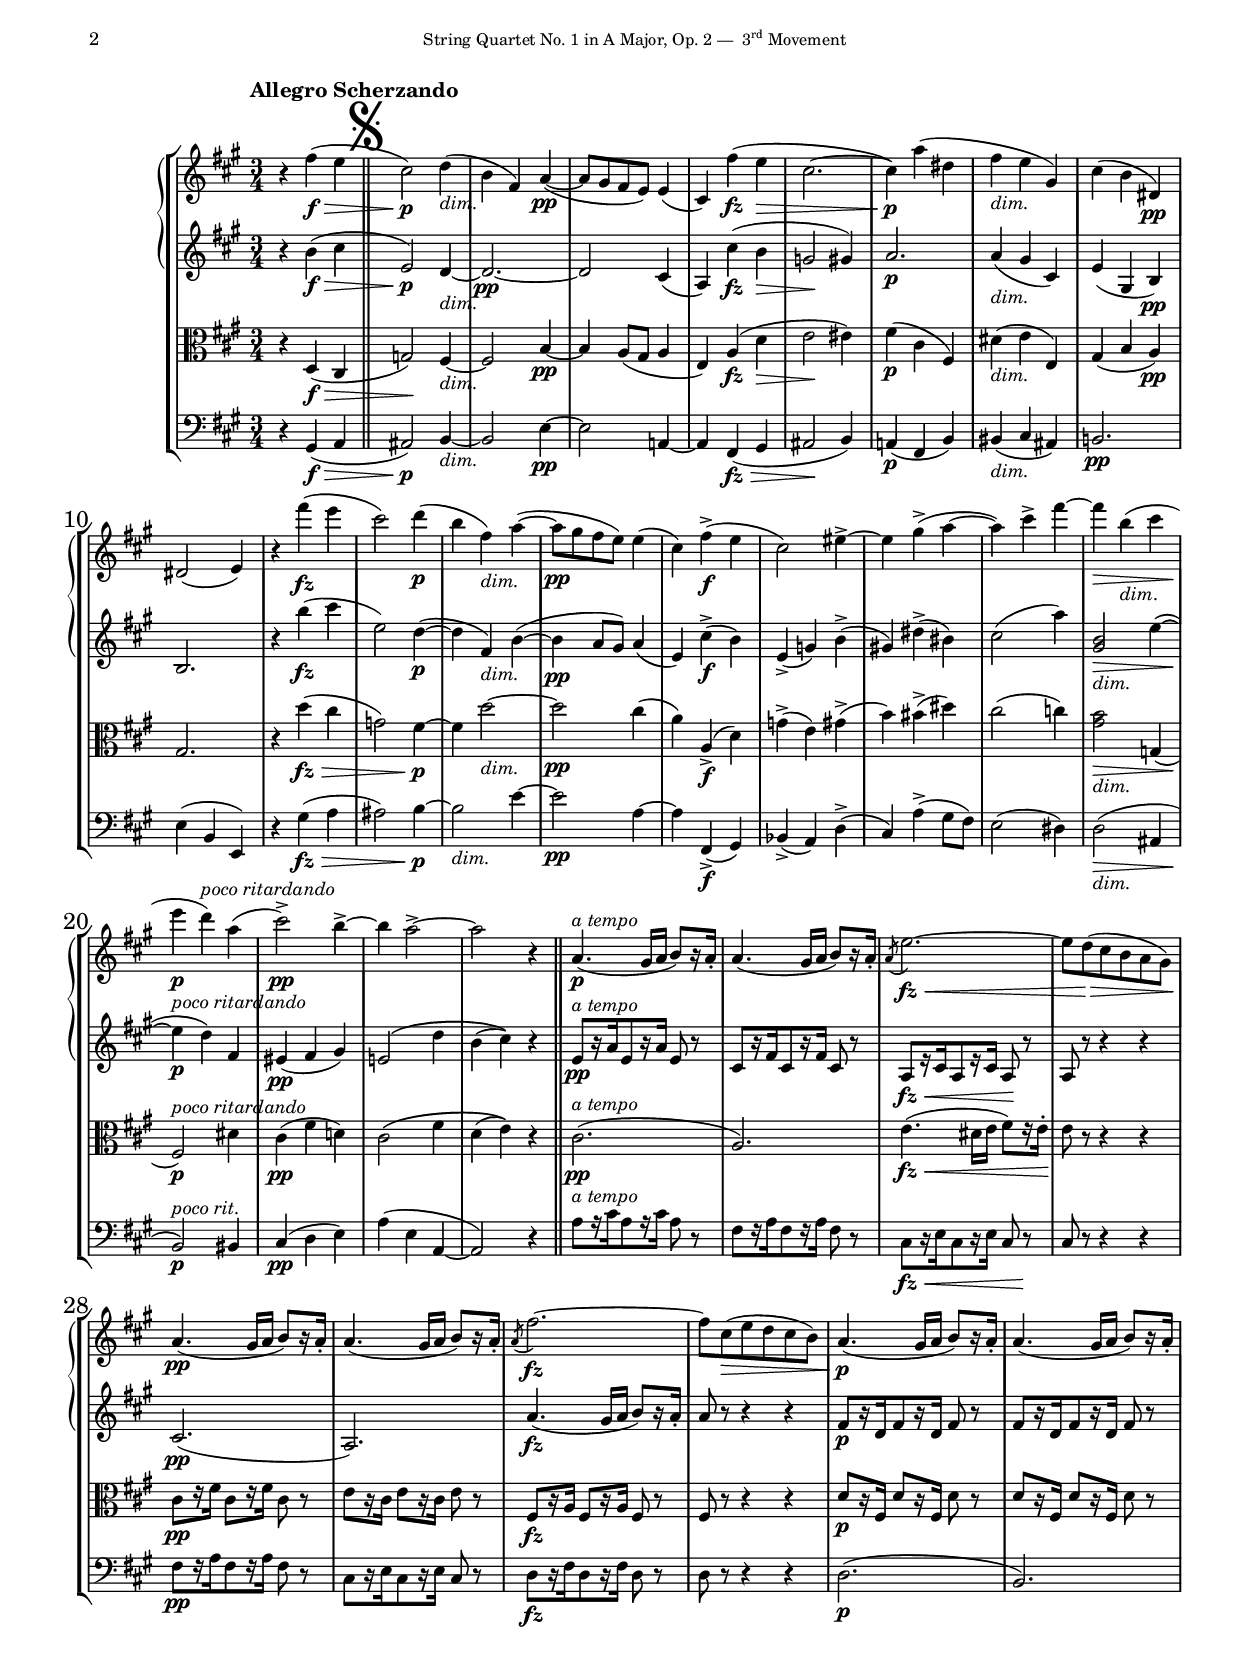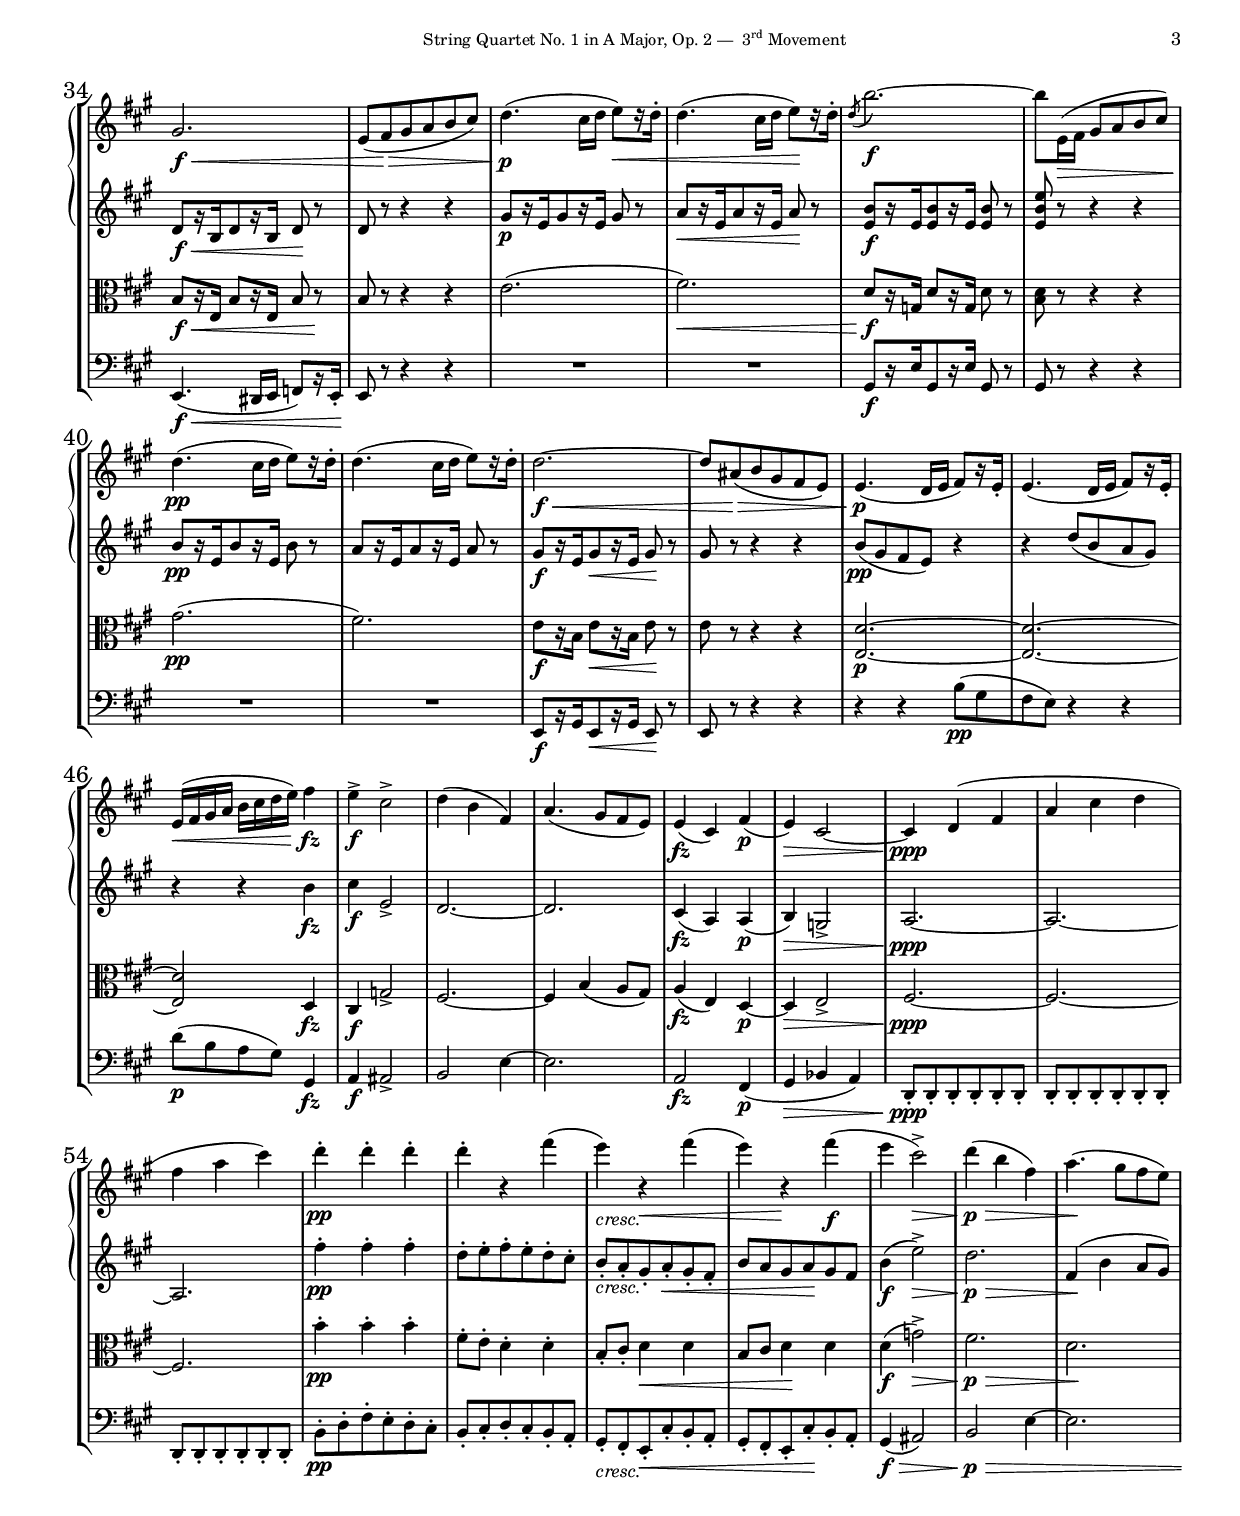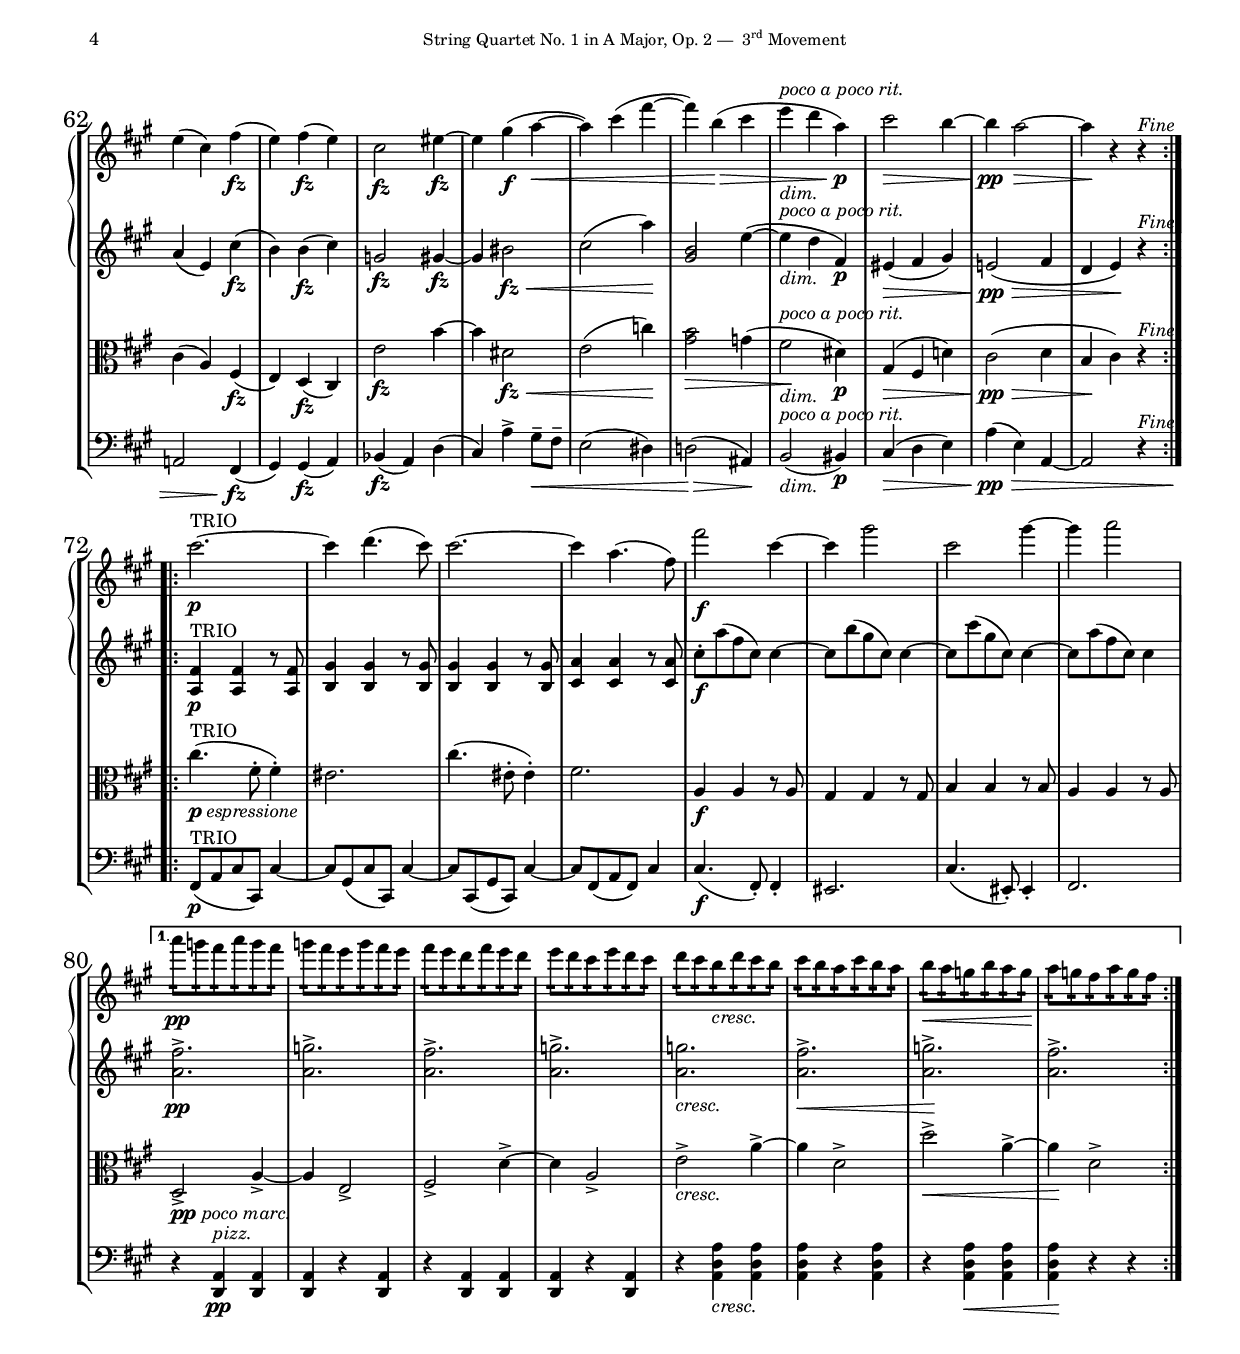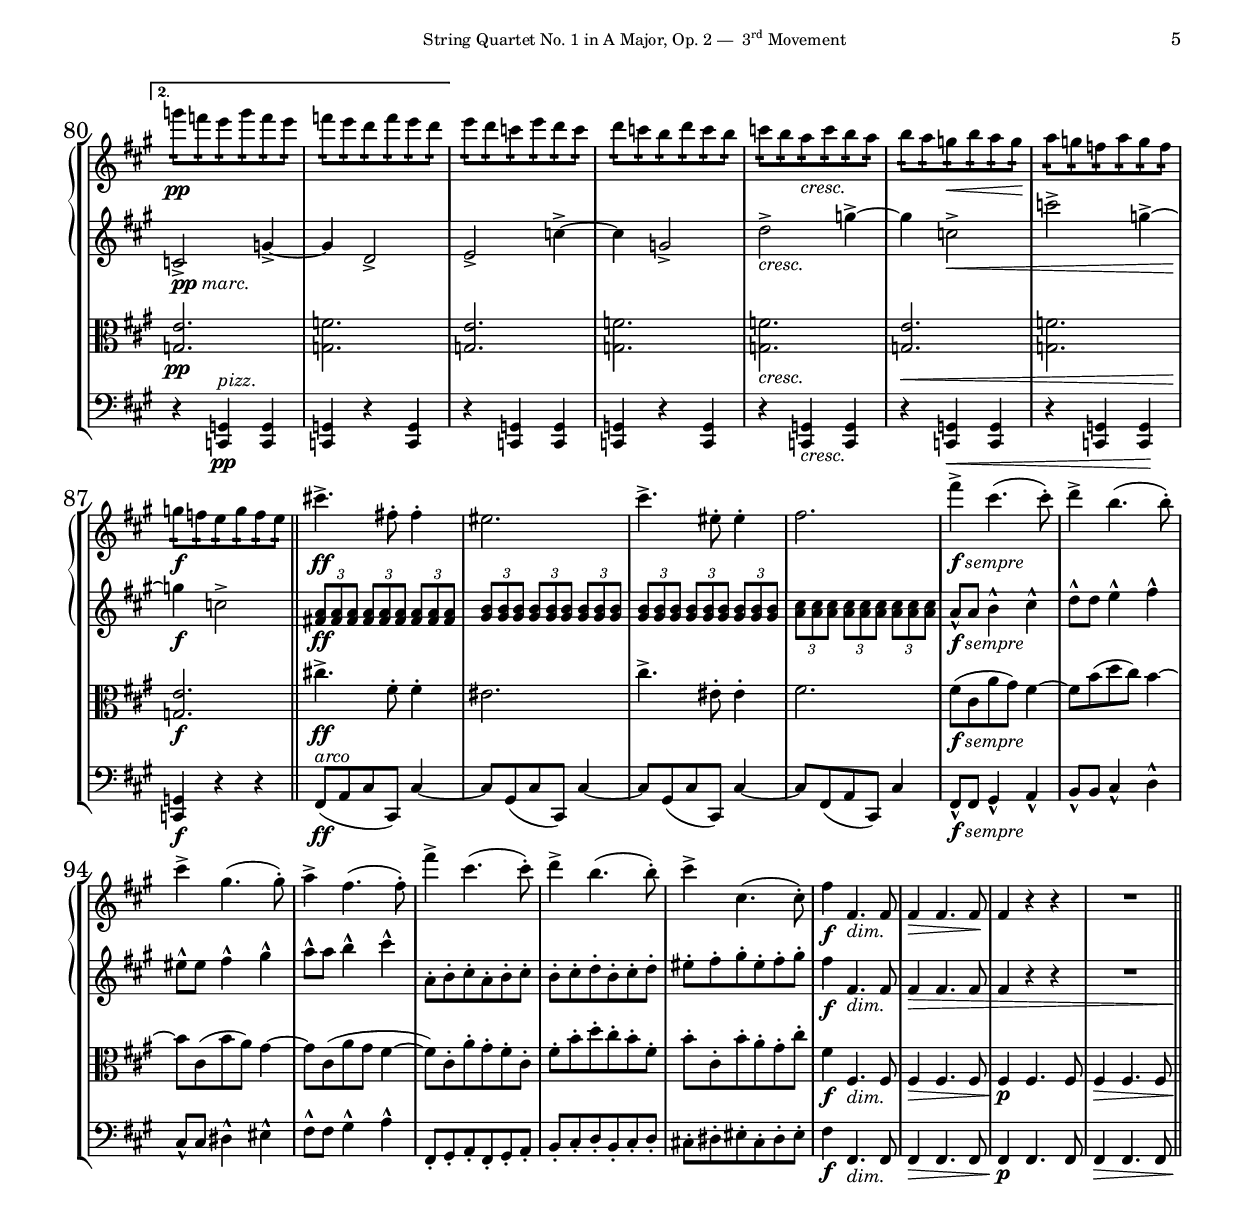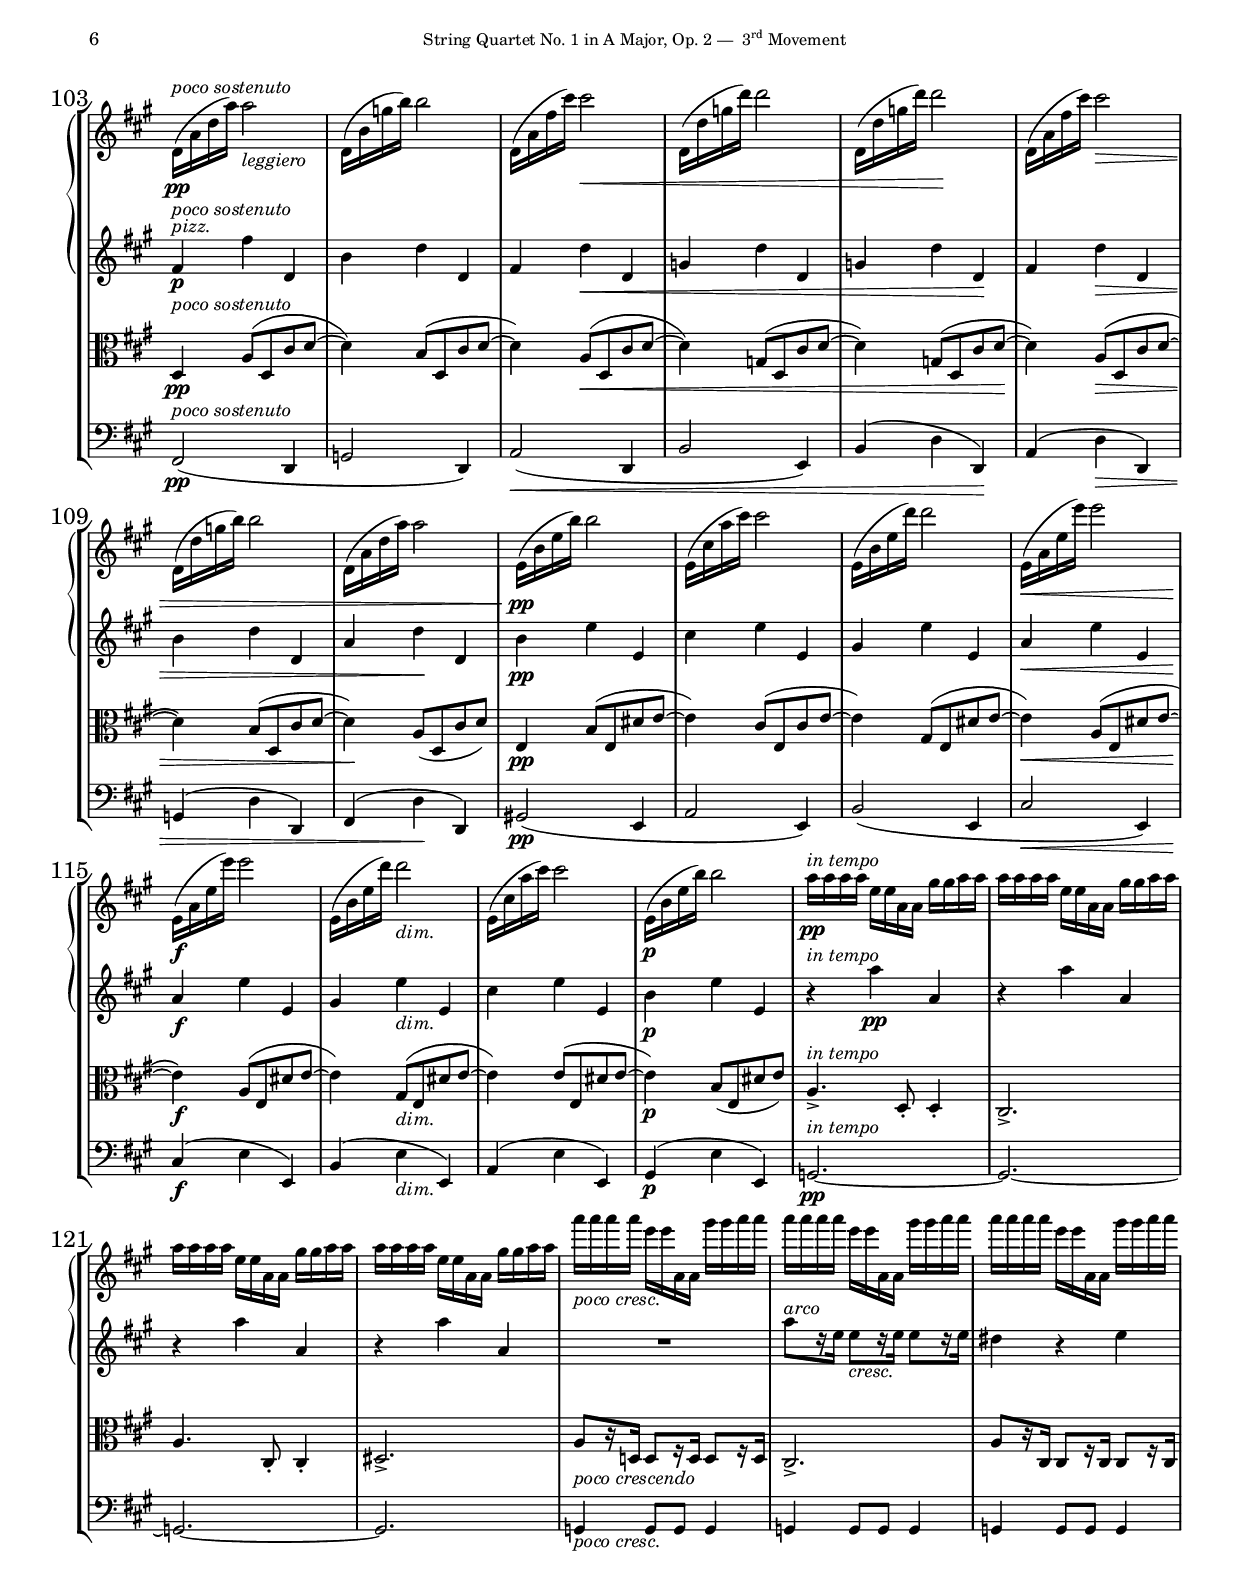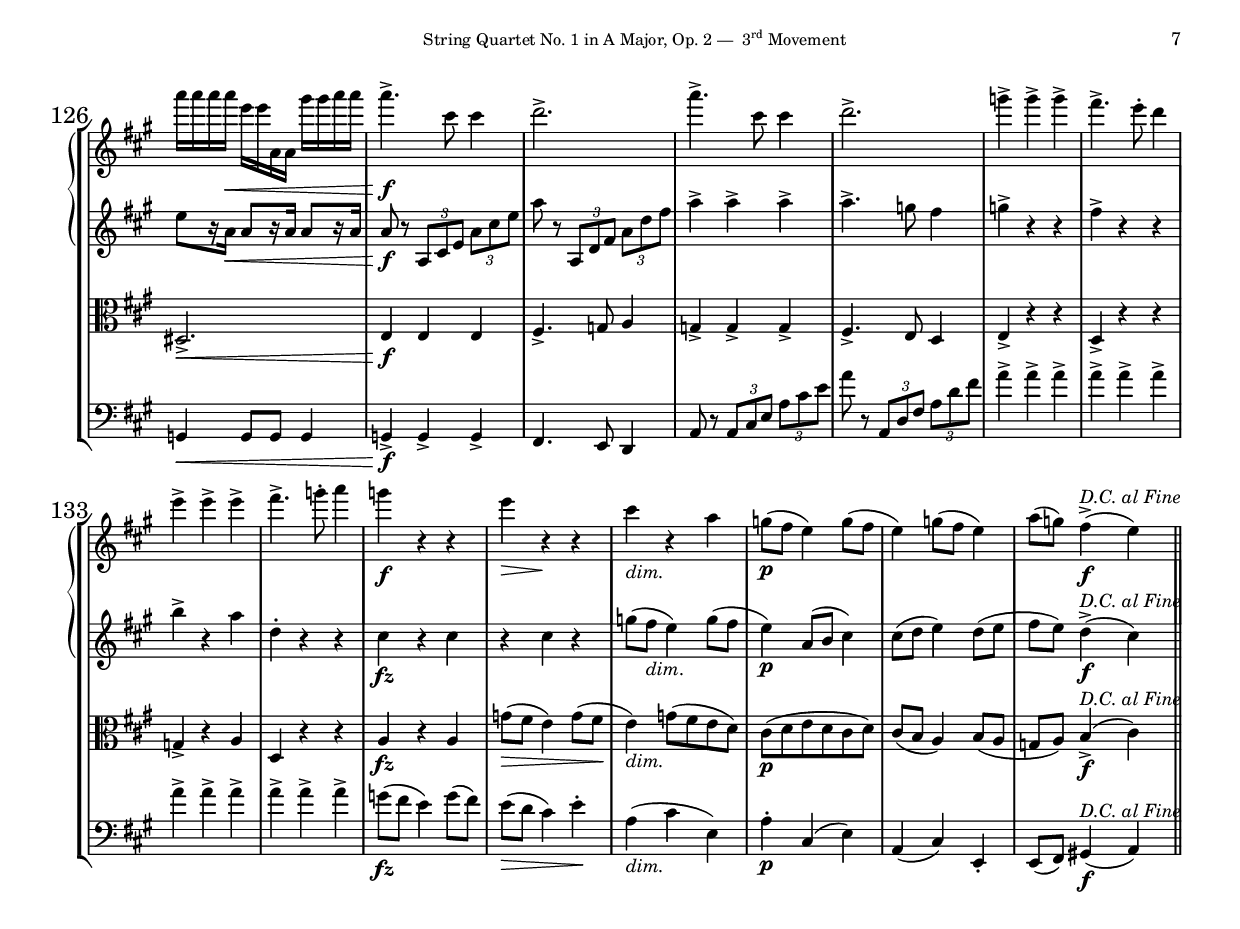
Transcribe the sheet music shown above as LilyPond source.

%###############################################################################
%#                                 H E A D E R                                 #
%###############################################################################
%
%  Composer           : Antonín Dvořák (1841 - 1904)
%  work               : String Quartet No. 1 in A Major, Op. 2
%  Source             : Souborné vydání díla, series IV, vol.5a Prague: Editio 
%                       Supraphon, 1989. Plate H 7625.
%  Type of score      : Score conductor mvt III
%  Typesetter         : Sébastien MANEN
%  date of initiation : Sunday 6 November 2022, 07:18
%
%###############################################################################
%#                          I N C L U D E   F I L E S                          #
%###############################################################################
\version "2.22.1"
%\include "/media/Documents/Partitions/lilypond/markup.ly"
\include "./00-Common/Quartet_n1_Op2_Header.ily"
%  work        : String Quartet No. 1 in A Major, Op. 2
%  typesetter  : Sébastien MANEN
%  date        : Sunday 6 November 2022, 07:18
%###############################################################################
%#                          P A P E R   S E C T I O N                          #
%###############################################################################
\paper {
	ragged-last-bottom = ##t
	ragged-bottom = ##t
	left-margin = 15 \mm
%	indent = 0
%	annotate-spacing = ##t
%	slashSeparator = \markup {
%		\center-align
%		\vcenter \combine
%		\beam #3.3 #0.5 #0.54
%		\raise #1.24 \beam #3.3 #0.5 #0.54
%	}
%	system-separator-markup = \slashSeparator
	bookTitleMarkup = \markup {
		\column {
			\vspace #15
			\fill-line {
				\fromproperty #'header:composer
			}
			\vspace #10
			\fill-line {
				\fromproperty #'header:title
			}
			\vspace #10
			\fill-line {
				\fromproperty #'header:subtitle
			}
		}
	}
	oddHeaderMarkup = \markup {
		\on-the-fly \not-first-page \fill-line {
			\null
			\center-column {
				\smaller \fromproperty #'header:subsubtitle
				\fromproperty #'header:instrument
				\vspace #1
			}
			\fromproperty #'page:page-number-string
		}
	}
	evenHeaderMarkup = \markup {
		\on-the-fly \not-first-page \fill-line {
			\fromproperty #'page:page-number-string
			\center-column {
				\smaller \fromproperty #'header:subsubtitle
				\fromproperty #'header:instrument
				\vspace #1
			}
			\null
		}
	}
	oddFooterMarkup = \markup {
		\column {
			\fill-line {
				\on-the-fly #(on-page 1) \fromproperty #'header:copyright
			}
		}
	}
}

%  work        : String Quartet No. 1 in A Major, Op. 2
%  typesetter  : Sébastien MANEN
%  date        : Sunday 6 November 2022, 07:18
%###############################################################################
%#                           T I M E   S E C T I O N                           #
%###############################################################################
timeMvtI = {
	\time 9/8
}
timeMvtII = {
	\time 3/4
}
timeMvtIII = {
	\time 3/4
}
timeMvtIV = {
	\time 4/4
}

%  work        : String Quartet No. 1 in A Major, Op. 2
%  typesetter  : Sébastien MANEN
%  date        : Sunday 6 November 2022, 07:18
%###############################################################################
%#                         L A Y O U T   S E C T I O N                         #
%###############################################################################
#(set-global-staff-size 16) 
%#(ly:set-option 'debug-skylines #t)
\layout {
	#(layout-set-staff-size 16)
	\set Score.alternativeNumberingStyle = #'numbers
	\set Score.markFormatter = #format-mark-alphabet
	\context {
		\Voice
		\override TupletBracket #'bracket-visibility = ##f
%		\override TupletNumber.avoid-slur = #'outside
		\override Hairpin.to-barline = ##f
		\override TrillSpanner.bound-details.right.padding = #1
		\override Fingering.avoid-slur = #'around
		\override Arpeggio.padding = #0.25
		%\override Script.staff-padding = #'()
		\override Hairpin.height = #0.55
	}
	\context {
		\Staff
		\consists #Measure_counter_engraver
		\override TupletBracket.staff-padding = ##f
		\override Fingering.staff-padding = #'()
		%\override Script.staff-padding = ##f
		\override MultiMeasureRest.space-increment = 1
	}
	\context {
		\Score
		\override RehearsalMark #'font-size = #6  % 6
		\override RehearsalMark.extra-spacing-width = #'(-0.3 . 0.3) %0.7
		\override RehearsalMark.outside-staff-priority = ##f
		\override RehearsalMark.extra-spacing-height = #'(-inf.0 . +inf.0)
		\override DynamicTextSpanner.font-size = #0
		\override BarNumber.font-size = #2 %2
		\override MeasureCounter.outside-staff-priority = #390
		\override FootnoteItem #'annotation-line = ##f
		\override MetronomeMark.font-size = #1 %1
	}
}

%  work        : String Quartet No. 1 in A Major, Op. 2
%  typesetter  : Sébastien MANEN
%  date        : Sunday 6 November 2022, 07:18
%###############################################################################
%#                      S H O R T C U T S   S E C T I O N                      #
%###############################################################################
arco = \markup {\italic arco}
atempo = \markup {\italic {a tempo}}
calando = \markup {\italic {calando}}
crescmarkup = \markup {\italic cresc.}
dimmarkup = \markup {\italic dim.}
fconmoltaforza = \markup {\dynamic f \italic {con molta forza}}
fsempre = \markup { \dynamic f \italic {sempre}}
pconespressione = \markup { \dynamic p \italic {con espressione}}
piuf = \markup {\italic {più} \dynamic f}
pizz = \markup {\italic pizz.}
pppocoapococresc = \markup { \dynamic pp \italic {poco a poco cresc.}}
ppsempre = \markup { \dynamic pp \italic {sempre}}
rit = \markup {\italic rit.}
sulG = \markup {sul G.}

conespressione = \markup {\italic {con espressione}}
fespressivo = \markup {\dynamic f \italic espressivo}
intempo = \markup {\italic {in tempo}}
pdim = \markup { \dynamic p \italic dim.}
ppespr = \markup { \dynamic pp \italic { espr.}}
ppmoltoespressivo = \markup { \dynamic pp \italic {molto espressivo}}
ppocoespressione = \markup { \dynamic p \italic {poco espressione}}
sempredim = \markup {\italic {sempre dim.}}
pocoapococresc = #(make-music 'CrescendoEvent
             'span-direction START
             'span-type 'text
             'span-text "poco a poco cresc.")


dacapo = \markup {\italic {D.C. al Fine}}
fine = \markup {\italic Fine}
leggiero = \markup {\italic leggiero}
pespressione = \markup { \dynamic p \italic espressione}
pocoapocoritmarkup = \markup {\italic {poco a poco rit.}}
pococresc = \markup {\italic {poco cresc.}}
pococrescendo = \markup {\italic {poco crescendo}}
pocorit = \markup {\italic {poco rit.}}
pocoritardando = \markup {\italic {poco ritardando}}
pocosostenuto = \markup {\italic {poco sostenuto}}
ppmarc = \markup {\dynamic pp \italic {marc.}}
pppocomarc = \markup { \dynamic pp \italic {poco marc.}}

crescendo=^\markup {\italic crescendo}
fconespressione = \markup {\dynamic f \italic {con espressione}}
ffsempre = \markup {\dynamic ff \italic sempre}
fzcresc= \markup {\dynamic fz \italic cresc.}
fzdim= \markup {\dynamic fz \italic {dim.}}
lunga=^\markup {\italic {lunga}}
pocoapococrescmarkup=^\markup {\italic {poco a poco cresc.}}
semprestacc=^\markup {\italic {sempre stacc.}}
simile=^\markup {\italic simile}
staccsempre=^\markup {\italic {stacc. sempre}}


%\include "./00-Common/Quartet_n1_Op2_Format_Cond_Mvt03.ily"
%  work        : String Quartet No. 1 in A Major, Op. 2
%  typesetter  : Sébastien MANEN
%  date        : Sunday 6 November 2022, 07:18
%###############################################################################
%#                       T E M P I  C O N D U C T O R S                        #
%###############################################################################
tempiMvtI = {
	\tempo "Andante"
}
tempiMvtII = {
	\tempo "Andante affettuoso ed appassionato"
}
tempiMvtIII = {
	\tempo "Allegro Scherzando"
}
tempiMvtIV = {
	\tempo "Allegro animato"
}
%###############################################################################
%#                            T E M P I   P A R T S                            #
%###############################################################################
tempiPartMvtI = {
	
}
tempiPartMvtII = {
	
}
tempiPartMvtIII = {
	
}
tempiPartMvtIV = {
	
}

%  work        : String Quartet No. 1 in A Major, Op. 2
%  typesetter  : Sébastien MANEN
%  date        : Sunday 6 November 2022, 07:18
%###############################################################################
%#                          M U S I C   S E C T I O N                          #
%###############################################################################
musicViolinIMvtIII = \relative c {
	\clef treble
	\key fis \minor
% mesures 1 à 5
	r4 fis''(\f\> e \bar "||" \mark \markup { \musicglyph #"scripts.segno" }
	cis2\p) d4_\dimmarkup(
	b fis) a~(\pp
	a8 gis fis e) e4(
	cis) fis'(\fz e\>
% mesures 6 à 10
	cis2.~
	cis4)\p a'( dis,
	fis_\dimmarkup e gis,)
	cis( b dis,)\pp
	dis2( e4)
% mesures 11 à 15
	r fis''-\fz( e
	cis2) d4(\p
	b fis_\dimmarkup) a(~
	a8\pp gis fis e) e4(
	cis) fis(\f-> e
% mesures 16 à 20
	cis2) eis4->~
	eis gis->( a~
	a) cis-> fis~
	fis\> b,(_\dimmarkup cis
	e\p d)^\pocoritardando a(
% mesures 21 à 25
	cis2->\pp) b4->~
	b a2->~
	a r4
	\repeat volta 2 {
	    a,4.\p(^\atempo gis16 a b8)[ r16 a-.]
	    a4.( gis16 a b8)[ r16 a-.]
% mesures 26 à 30
	    \acciaccatura a8 e'2.\fz~\<
	    e8 d(\> cis b a gis)
	    a4.(\pp gis16 a b8)[ r16 a-.]
	    a4.( gis16 a b8)[ r16 a-.]
	    \acciaccatura a8 fis'2.\fz~
% mesures 31 à 35
	    fis8 cis(\> e d cis b)
	    a4.(\p gis16 a b8)[ r16 a-.]
	    a4.( gis16 a b8)[ r16 a-.]
	    gis2.\f\<
	    e8( fis\> gis a b cis)
% mesures 36 à 40
	    d4.\p( cis16 d e8)\<[ r16 d-.]
	    d4.( cis16 d e8)\![ r16 d-.]
	    \acciaccatura d8 b'2.\f~
	    b8 e,,16(\> fis gis8 a b cis)
	    d4.\pp( cis16 d e8)[ r16 d-.]
% mesures 41 à 45
	    d4.( cis16 d e8)[ r16 d-.]
	    d2.~\f\<
	    d8 ais(\> b gis fis e)
	    e4.\p( d16 e fis8)[ r16 e-.]
	    e4.( d16 e fis8)[ r16 e-.]
% mesures 46 à 50
	    e16(\< fis gis a b cis d e) fis4\fz
	    e->\f cis2->
	    d4( b fis)
	    a4.( gis8 fis e)
	    e4(\fz cis) fis\p(
% mesures 51 à 55
	    e)\> cis2~
	    cis4\ppp d( fis
	    a cis d
	    fis a cis)
	    d-.\pp d-. d-.
% mesures 56 à 60
	    d-. r fis(
	    e)_\crescmarkup r\< fis(
	    e) r\! fis(\f
	    e cis2->)\>
	    d4\p\>( b fis)
% mesures 61 à 65
	    a4.\!( gis8 fis e)
	    e4( cis) fis\fz( 
	    e) fis(\fz e)
	    cis2\fz eis4\fz~
	    eis gis(\f a~\<
% mesures 66 à 70
	    a) cis( fis~
	    fis) b,(\> cis
	    e_\dimmarkup^\pocoapocoritmarkup d a)\p
	    cis2\> b4~
	    b\pp a2\>~
% mesures 71 à 75
	    a4\! r r^\fine
	}
	\repeat volta 2 {
	    cis2.\p~^"TRIO"
	    cis4 d4.( cis8)
	    cis2.~
	    cis4 a4.( fis8)
% mesures 76 à 80
	    fis'2\f cis4~
	    cis gis'2
	    cis, gis'4~
	    gis a2
	}
	\alternative {
	    {
	        a8:16\pp g: fis: a: g: fis:
% mesures 81 à 85
	        g: fis: e: g: fis: e:
	        fis: e: d: fis: e: d:
	        e: d: cis: e: d: cis:
	        d: cis: b:_\crescmarkup d: cis: b:
	        cis: b: a: cis: b: a:
% mesures 86 à 90
	        b:\< a: g: b: a: g:\!
	        a: g: fis: a: g: fis:
	    }
	    {
	        g':\pp f: e: g: f: e:
	        f: e: d: f: e: d:
	    }
	}
	e: d: c: e: d: c:
% mesures 91 à 95
	d: c: b: d: c: b:
	c: b: a:_\crescmarkup c: b: a:
	b: a: g:\< b: a: g:\!
	a: g: f: a: g: f:
	g:\f f: e: g: f: e:
% mesures 96 à 100
	cis'!4.\ff-> fis,!8-. fis4-.
	eis2.
	cis'4.-> eis,8-. eis4-.
	fis2.
	fis'4->_\fsempre cis4.( cis8-.)
% mesures 101 à 105
	d4-> b4.( b8-.)
	cis4-> gis4.( gis8-.)
	a4-> fis4.( fis8-.)
	fis'4-> cis4.( cis8-.)
	d4-> b4.( b8-.)
% mesures 106 à 110
	cis4-> cis,4.( cis8-.)
	fis4\f fis,4._\dimmarkup fis8
	fis4\> fis4. fis8\!
	fis4 r r 
	R2. \bar "||"
% mesures 111 à 115
	d16(\pp^\pocosostenuto a' d a') a2_\leggiero
	d,,16( b' g' b) b2
	d,,16( a' fis' cis') cis2\<
	d,,16( d' g d') d2
	d,,16( d' g d') d2\!
% mesures 116 à 120
	d,,16( a' fis' cis') cis2\>
	d,,16( d' g b) b2
	d,,16( a' d a') a2
	e,16(\pp b' e b') b2
	e,,16( cis' a' cis) cis2
% mesures 121 à 125
	e,,16( b' e d') d2
	e,,16(\< a e' e') e2
	e,,16\f( a e' e') e2
	e,,16( b' e d') d2_\dimmarkup
	e,,16( cis' a' cis) cis2
% mesures 126 à 130
	e,,16(\p b' e b') b2
	a16\pp^\intempo a a a e e a, a gis' gis a a
	a a a a e e a, a gis' gis a a
	a a a a e e a, a gis' gis a a
	a a a a e e a, a gis' gis a a
% mesures 131 à 135
	a'_\pococresc a a a e e a,, a gis'' gis a a
	a a a a e e a,, a gis'' gis a a
	a a a a e e a,, a gis'' gis a a
	a a a a\< e e a,, a gis'' gis a a
	a4.\f-> cis,8 cis4
% mesures 136 à 140
	d2.->
	a'4.-> cis,8 cis4
	d2.->
	g4-> g-> g->
	fis4.-> e8-. d4
% mesures 141 à 145
	e4-> e-> e->
	fis4.-> g8-. a4
	g\f r r
	e\> r\! r
	cis_\dimmarkup r a
% mesures 146 à 148
	g8(\p fis e4) g8( fis
	e4) g8( fis e4)
	a8( g) fis4\f->(^\dacapo e) \bar "||"
}

%  work        : String Quartet No. 1 in A Major, Op. 2
%  typesetter  : Sébastien MANEN
%  date        : Sunday 6 November 2022, 07:18
%###############################################################################
%#                          M U S I C   S E C T I O N                          #
%###############################################################################
musicViolinIIMvtIII = \relative c {
	\clef treble
	\key fis \minor
% mesures 1 à 5
	r4 b''(\f\> cis \bar "||" \mark \markup { \musicglyph #"scripts.segno" }
	e,2\p) d4_\dimmarkup~
	d2.~\pp
	d2 cis4(
	a) cis'(\fz b\>
% mesures 6 à 10
	g2\! gis4)
	a2.\p
	a4(_\dimmarkup gis cis,)
	e( gis, b\pp)
	b2.
% mesures 11 à 15
	r4 b''\fz( cis
	e,2) d4\p(~
	d fis,)_\dimmarkup b~(
	b\pp a8 gis) a4(
	e) cis'(\f-> b)
% mesures 16 à 20
	e,->( g) b->(
	gis!) dis'(-> bis)
	cis2( a'4)
	<gis, b>2\>_\dimmarkup e'4(~
	e^\pocoritardando\p d) fis,
% mesures 21 à 25
	eis(\pp fis gis)
	e!2\( d'4
	b( cis)\) r \bar "||"
	\repeat volta 2 {
	    e,8\pp^\atempo[ r16 a e8 r16 a] e8 r
	    cis8[ r16 fis cis8 r16 fis] cis8 r
% mesures 26 à 30
	    a8\fz\<[ r16 cis a8 r16 cis] a8\! r
	    a r r4 r
	    cis2.\pp(
	    a)
	    a'4.\fz( gis16 a b8)[ r16 a-.]
% mesures 31 à 35
	    a8 r r4 r
	    fis8\p[ r16 d fis8 r16 d] fis8 r
	    fis8[ r16 d fis8 r16 d] fis8 r
	    d8\f\<[ r16 b d8 r16 b] d8\! r
	    d r r4 r
% mesures 36 à 40
	    gis8\p[ r16 e gis8 r16 e] gis8 r
	    a8\<[ r16 e a8 r16 e] a8\! r
	    <e b'>8\f[ r16 e <e b'>8 r16 e] <e b'>8 r
	    <e b' e> r r4 r
	    b'8\pp[ r16 e, b'8 r16 e,] b'8 r
% mesures 41 à 45
	    a8[ r16 e a8 r16 e] a8 r
	    gis8[\f r16 e gis8\< r16 e] gis8\! r
	    gis r r4 r
	    b8(\pp gis fis e) r4
	    r d'8( b a gis)
% mesures 46 à 50
	    r4 r b\fz
	    cis\f e,2->
	    d2.~
	    d
	    cis4(\fz a) a(\p
% mesures 51 à 55
	    b)\> g2->
	    a2.\ppp~
	    a~
	    a
	    fis''4\pp-. fis-. fis-.
% mesures 56 à 60
	    d8-. e-. fis-. e-. d-. cis-.
	    b_\crescmarkup-. a-. gis-. a\<-. gis-. fis-. 
	    b a gis a\! gis fis
	    b4\f( e2->)\>
	    d2.\p\>
% mesures 61 à 65
	    fis,4(\! b a8 gis)
	    a4( e) cis'\fz(
	    b) b\fz( cis)
	    g2\fz gis4\fz~
	    gis bis2\fz\<
% mesures 66 à 70
	    cis( a'4)\!
	    <gis, b>2 e'4~(
	    e^\pocoapocoritmarkup_\dimmarkup d fis,\p)
	    eis(\> fis gis))
	    e!2\pp\>( fis4
% mesures 71 à 75
	    d e)\! r^\fine
	}
	\repeat volta 2 {
	    <a, fis'>4\p^"TRIO" <a fis'> r8 <a fis'>
	    <b gis'>4 <b gis'> r8 <b gis'>
	    <b gis'>4 <b gis'> r8 <b gis'>
	    <cis a'>4 <cis a'> r8 <cis a'>
% mesures 76 à 80
	    cis'8-.\f a'( fis cis) cis4~
	    cis8 b'( gis cis,) cis4~
	    cis8 cis'( gis cis,) cis4~
	    cis8 a'( fis cis) cis4
	}
	\alternative {
	    {
	        <a fis'>2.\pp->
% mesures 81 à 85
	        <a g'>->
	        <a fis'>->
	        <a g'>->
	        <a g'>_\crescmarkup
	        <a fis'>->\<
% mesures 86 à 90
	        <a g'>->\!
	        <a fis'>->
	    }
	    {
	        c,2_\ppmarc-> g'4->~
	        g d2->
	    }
	}
	e-> c'4->~
% mesures 91 à 95
	c g2->
	d'->_\crescmarkup g4->~
	g c,2->\<
	c'-> g4->~
	g\f c,2-> \bar "||"
% mesures 96 à 100
	\times 2/3 {<fis,! a>8\ff <fis a> <fis a>} \times 2/3 {<fis a> <fis a> <fis a>} \times 2/3 {<fis a> <fis a> <fis a>} 
	\times 2/3 {<gis b> <gis b> <gis b>} \times 2/3 {<gis b> <gis b> <gis b>} \times 2/3 {<gis b> <gis b> <gis b>} 
	\times 2/3 {<gis b> <gis b> <gis b>} \times 2/3 {<gis b> <gis b> <gis b>} \times 2/3 {<gis b> <gis b> <gis b>} 
	\times 2/3 {<a cis> <a cis> <a cis>} \times 2/3 {<a cis> <a cis> <a cis>} \times 2/3 {<a cis> <a cis> <a cis>} 
	a8-^_\fsempre a b4-^ cis-^ 
% mesures 101 à 105
	d8-^ d e4-^ fis-^
	eis8-^ eis fis4-^ gis-^
	a8-^ a b4-^ cis-^
	a,8-. b-. cis-. a-. b-. cis-. 
	b-. cis-. d-. b-. cis-. d-. 
% mesures 106 à 110
	eis-. fis-. gis-. eis-. fis-. gis-. 
	fis4\f fis,4._\dimmarkup fis8
	fis4\> fis4. fis8
	fis4 r r
	R2. \bar "||"
% mesures 111 à 115
	fis4\p^\pizz^\pocosostenuto fis' d,
	b' d d,
	fis d'\< d,
	g d' d,
	g d' d,\!
% mesures 116 à 120
	fis d'\> d,
	b' d d,
	a' d\! d,
	b'\pp e e,
	cis' e e,
% mesures 121 à 125
	gis e' e,
	a\< e' e,
	a\f e' e,
	gis e'_\dimmarkup e,
	cis' e e,
% mesures 126 à 130
	b'\p e e,
	r^\intempo a'\pp a,
	r a' a,
	r a' a,
	r a' a,
% mesures 131 à 135
	R2.
	a'8^\arco[ r16 e] e8[_\crescmarkup r16 e] e8[ r16 e]
	dis4 r e
	e8[ r16 a,]\< a8[ r16 a] a8[ r16 a]
	a8\f r \times 2/3 {a,8 cis e} \times 2/3 {a cis e}
% mesures 136 à 140
	a r \times 2/3 {a,, d fis} \times 2/3 {a d fis}
	a4-> a-> a->
	a4.-> g8 fis4
	g-> r r
	fis-> r r
% mesures 141 à 145
	b-> r a
	d,-. r r
	cis\fz r cis
	r cis r
	g'8( fis_\dimmarkup e4) g8( fis
% mesures 146 à 148
	e4)\p a,8( b cis4)
	cis8( d e4) d8( e
	fis e) d4->\f(^\dacapo cis) \bar "||"
}

%  work        : String Quartet No. 1 in A Major, Op. 2
%  typesetter  : Sébastien MANEN
%  date        : Sunday 6 November 2022, 07:18
%###############################################################################
%#                          M U S I C   S E C T I O N                          #
%###############################################################################
musicViolaMvtIII = \relative c {
	\clef alto
	\key fis \minor
% mesures 1 à 5
	r4 d(\f\> cis \bar "||" \mark \markup { \musicglyph #"scripts.segno" }
	g'2)\! fis4_\dimmarkup~
	fis2 b4\pp~
	b a8( gis a4
	e) a\fz( d\>
% mesures 6 à 10
	e2\! eis4)
	fis(\p cis fis,)
	dis'(_\dimmarkup e e,)
	gis( b a\pp)
	gis2.
% mesures 11 à 15
	r4 d''\fz\>( cis
	g2) fis4\p~
	fis d'2_\dimmarkup~
	d\pp cis4( 
	a) a,\f(-> d)
% mesures 16 à 20
	g(-> e) gis(->
	b) bis(-> dis)
	cis2( c4)
	<gis b>2\>_\dimmarkup g,4(
	fis2)\p^\pocoritardando dis'4
% mesures 21 à 25
	cis\pp( fis d!)
	cis2\( fis4
	d( e)\) r
	\repeat volta 2 {
	    cis2.\pp(^\atempo
	    a)
% mesures 26 à 30
	    e'4.\fz\<( dis16 e fis8)[ r16 e-.]\!
	    e8 r r4 r
	    cis8\pp[ r16 fis] cis8[ r16 fis] cis8 r
	    e8[ r16 cis] e8[ r16 cis] e8 r
	    fis,8\fz[ r16 a] fis8[ r16 a] fis8 r
% mesures 31 à 35
	    fis r r4 r
	    d'8\p[ r16 fis,] d'8[ r16 fis,] d'8 r
	    d8[ r16 fis,] d'8[ r16 fis,] d'8 r
	    b\f\<[ r16 e,] b'8[ r16 e,] b'8 r\!
	    b r r4 r
% mesures 36 à 40
	    e2.(
	    fis)\<
	    d8\f[ r16 g,] d'8[ r16 g,] d'8 r
	    <b d> r r4 r
	    gis'2.\pp(
% mesures 41 à 45
	    fis)
	    e8\f[ r16 b] e8\<[ r16 b] e8\! r
	    e r r4 r
	    <e, d'>2.\p~
	    <e d'>~
% mesures 46 à 50
	    <e d'>2 d4\fz
	    cis\f g'2->
	    fis2.~
	    fis4 b( a8 gis)
	    a4\fz( e) d\p~
% mesures 51 à 55
	    d\> e2->
	    fis2.\ppp~
	    fis~
	    fis
	    b'4\pp-. b-. b-.
% mesures 56 à 60
	    fis8-. e-. d4-. d-.
	    b8-. cis-. d4\< d
	    b8 cis d4\! d
	    d4(\f g2)->\>
	    fis2.\p\>
% mesures 61 à 65
	    d\!
	    cis4( a) fis\fz(
	    e) d(\fz cis)
	    e'2\fz b'4~
	    b dis,2\fz\<
% mesures 66 à 70
	    e2( c'4)\!
	    <gis b>2\> g4(
	    fis2^\pocoapocoritmarkup_\dimmarkup\! dis4\p)
	    gis,(\> fis d'!)
	    cis2\pp\>( d4
% mesures 71 à 75
	    b\! cis) r^\fine 
	}
	\repeat volta 2 {
	    cis'4._\pespressione^"TRIO"( fis,8-. fis4-.)
	    eis2.
	    cis'4.( eis,8-. eis4-.)
	    fis2.
% mesures 76 à 80
	    a,4\f a r8 a
	    gis4 gis r8 gis
	    b4 b r8 b
	    a4 a r8 a
	}
	\alternative {
	    {
	        d,2_\pppocomarc-> a'4~->
% mesures 81 à 85
	        a e2->
	        fis-> d'4->~
	        d a2->
	        e'->_\crescmarkup a4->~
	        a d,2->
% mesures 86 à 90
	        d'->\< a4~->
	        a\! d,2->
	    }
	    {
	        <g, e'>2.\pp
	        <g f'>
	    }
	}
	<g e'>
% mesures 91 à 95
	<g f'>
	<g f'>_\crescmarkup
	<g e'>\<
	<g f'>
	<g e'>\f \bar "||"
% mesures 96 à 100
	cis'!4.\ff-> fis,8-. fis4-.
	eis2.
	cis'4.-> eis,8-. eis4-.
	fis2.
	fis8_\fsempre( cis a' gis) fis4~
% mesures 101 à 105
	fis8 b( d cis) b4~
	b8 cis,( b' a) gis4~
	gis8 cis,( a' gis fis4~
	fis8) cis-. a'-. gis-. fis-. cis-.
	fis-. b-. d-. cis-. b-. fis-.
% mesures 106 à 110
	b-. cis,-. b'-. a-. gis-. cis-.
	fis,4\f fis,4._\dimmarkup fis8
	fis4\> fis4. fis8
	fis4\p fis4. fis8
	fis4\> fis4. fis8 \bar "||"
% mesures 111 à 115
	d4\pp^\pocosostenuto a'8( d, cis' d~
	d4) b8( d, cis' d~
	d4) a8(\< d, cis' d~
	d4) g,8( d cis' d~
	d4) g,8( d cis' d~\!
% mesures 116 à 120
	d4) a8(\> d, cis' d~
	d4) b8( d, cis' d~
	d4)\! a8( d, cis' d)
	e,4\pp b'8( e, dis' e~
	e4) cis8( e, cis' e~
% mesures 121 à 125
	e4) gis,8( e dis' e~
	e4)\< a,8( e dis' e~
	e4)\f a,8( e dis' e~
	e4) gis,8_\dimmarkup( e dis' e~
	e4) e8( e, dis' e~
% mesures 126 à 130
	e4)\p b8( e, dis' e)
	a,4.->^\intempo d,8-. d4-.
	cis2.->
	a'4. cis,8-. cis4-.
	dis2.->
% mesures 131 à 135
	a'8_\pococrescendo[ r16 d,!16] d8[ r16 d] d8[ r16 d]
	cis2.->
	a'8[ r16 cis,] cis8[ r16 cis] cis8[ r16 cis]
	dis2.->\<
	e4\f e e
% mesures 136 à 140
	fis4.-> g8 a4
	g4-> g-> g->
	fis4.-> e8 d4
	e-> r r
	d-> r r
% mesures 141 à 145
	g-> r a
	d, r r
	a'\fz r a
	g'8\>( fis e4) g8( fis\!
	e4)_\dimmarkup g8( fis e d)
% mesures 146 à 148
	cis(\p d e d cis d)
	cis( b a4) b8( a
	g a) b4(->\f^\dacapo cis) \bar "||"
}

%  work        : String Quartet No. 1 in A Major, Op. 2
%  typesetter  : Sébastien MANEN
%  date        : Sunday 6 November 2022, 07:18
%###############################################################################
%#                          M U S I C   S E C T I O N                          #
%###############################################################################
musicCelloMvtIII = \relative c {
	\clef bass
	\key fis \minor
% mesures 1 à 5
	r4 gis(\f\> a \bar "||" \mark \markup { \musicglyph #"scripts.segno" }
	ais2\p) b4_\dimmarkup~
	b2 e4\pp~
	e2 a,!4~
	a fis\fz\>( gis
% mesures 6 à 10
	ais2\! b4)
	a!(\p fis b)
	bis(_\dimmarkup cis ais)
	b!2.\pp
	e4( b e,)
% mesures 11 à 15
	r gis'(\fz\> a
	ais2) b4\p~
	b2_\dimmarkup e4~
	e2\pp a,4~
	a fis,->\f( gis)
% mesures 16 à 20
	bes->( a) d->(
	cis) a'->( gis8 fis)
	e2( dis4)
	d2(\>_\dimmarkup ais4
	b2)\p^\pocorit bis4
% mesures 21 à 25
	cis(\pp d e)
	a( e a,4~
	a2) r4 \bar "||"
	\repeat volta 2 {
	    a'8^\atempo[ r16 cis a8 r16 cis] a8 r
	    fis8[ r16 a fis8 r16 a] fis8 r
% mesures 26 à 30
	    cis8\fz\<[ r16 e cis8 r16 e] cis8 r\!
	    cis r r4 r 
	    fis8\pp[ r16 a fis8 r16 a] fis8 r
	    cis8[ r16 e cis8 r16 e] cis8 r
	    d8\fz[ r16 fis d8 r16 fis] d8 r
% mesures 31 à 35
	    d r r4 r
	    d2.\p(
	    b)
	    e,4.\f\<( dis16 e f8[) r16 e-.]\!
	    e8 r r4 r
% mesures 36 à 40
	    R2.*2
	    
	    gis8\f[ r16 e' gis,8 r16 e'] gis,8 r
	    gis r r4 r
	    R2.*2
% mesures 41 à 45
	    
	    e8\f[ r16 gis e8\< r16 gis] e8\! r
	    e r r4 r
	    r r b''8(\pp[ gis
	    fis e]) r4 r
% mesures 46 à 50
	    d'8\p( b a gis) gis,4\fz
	    a4\f ais2->
	    b2 e4~
	    e2.
	    a,2\fz fis4\p(
% mesures 51 à 55
	    gis\> bes a)
	    d,8\ppp-. d-. d-. d-. d-. d-. 
	    d-. d-. d-. d-. d-. d-. 
	    d-. d-. d-. d-. d-. d-. 
	    b'\pp-. d-. fis-. e-. d-. cis-. 
% mesures 56 à 60
	    b-. cis-. d-. cis-. b-. a-. 
	    gis_\crescmarkup-. fis-. e\<-. cis'-. b-. a-. 
	    gis-. fis-. e-. cis'\!-. b-. a-. 
	    gis4\f(\> ais2)
	    b\p\> e4~
% mesures 61 à 65
	    e2.
	    a,!2 fis4\fz(
	    gis) gis\fz( a)
	    bes(\fz a) d(
	    cis) a'-> gis8\<-- fis--
% mesures 66 à 70
	    e2( dis4)
	    d!2(\> ais4)\!
	    b2(^\pocoapocoritmarkup_\dimmarkup bis4)\p
	    cis(\> d e)
	    a(\pp\> e) a,~
% mesures 71 à 75
	    a2 r4^\fine
	}
	\repeat volta 2 {
	    fis8\p(^"TRIO" a cis cis,) cis'4~
	    cis8 gis( cis cis,) cis'4~
	    cis8 cis,( gis' cis,) cis'4~
	    cis8 fis,( a fis) cis'4
% mesures 76 à 80
	    cis4.\f( fis,8)-. fis4-.
	    eis2.
	    cis'4.( eis,8-.) eis4-.
	    fis2.
	}
	\alternative {
	    {
	        r4 <d a'>\pp^\pizz <d a'> 
% mesures 81 à 85
	        <d a'> r <d a'> 
	        r <d a'> <d a'> 
	        <d a'>  r <d a'> 
	        r <a' d a'>_\crescmarkup <a d a'> 
	        <a d a'> r <a d a'> 
% mesures 86 à 90
	        r <a d a'>\< <a d a'> 
	        <a d a'>\! r r
	    }
	    {
	        r <c, g'>\pp^\pizz <c g'> 
	        <c g'> r <c g'> 
	    }
	}
	r <c g'> <c g'> 
% mesures 91 à 95
	<c g'> r <c g'> 
	r <c g'>_\crescmarkup <c g'> 
	r <c g'>\< <c g'> 
	r <c g'> <c g'>\!
	<c g'>\f r r \bar "||"
% mesures 96 à 100
	fis8\ff^\arco( a cis cis,) cis'4~
	cis8 gis( cis cis,) cis'4~
	cis8 gis( cis cis,) cis'4~
	cis8 fis,( a cis,) cis'4
	fis,8_\fsempre-^ fis gis4-^ a-^
% mesures 101 à 105
	b8-^ b cis4-^ d-^
	cis8-^ cis dis4-^ eis-^
	fis8-^ fis gis4-^ a-^
	fis,8-. gis-. a-. fis-. gis-. a-. 
	b-. cis-. d-. b-. cis-. d-. 
% mesures 106 à 110
	cis!-. dis-. eis-. cis-. dis-. eis-. 
	fis4\f fis,4._\dimmarkup fis8
	fis4\> fis4. fis8
	fis4\p fis4. fis8
	fis4\> fis4. fis8 \bar "||"
% mesures 111 à 115
	fis2\pp^\pocosostenuto( d4
	g2 d4)
	a'2\<( d,4
	b'2 e,4)
	b'( d d,)\!
% mesures 116 à 120
	a'( d\> d,)
	g( d' d,)
	fis( d'\! d,)
	gis!2\pp( e4
	a2 e4)
% mesures 121 à 125
	b'2( e,4
	cis'2\< e,4)
	cis'4(\f e e,)
	b'( e_\dimmarkup e,)
	a( e' e,)
% mesures 126 à 130
	gis(\p e' e,)
	g2.\pp^\intempo~
	g~
	g~
	g
% mesures 131 à 135
	g4_\pococresc g8 g g4
	g4 g8 g g4
	g4 g8 g g4
	g4\< g8 g g4
	g->\f g-> g->
% mesures 136 à 140
	fis4. e8 d4
	a'8 r \times 2/3 {a cis e} \times 2/3 {a cis e}
	a r \times 2/3 {a,, d fis} \times 2/3 {a d fis}
	a4-> a-> a-> 
	a-> a-> a-> 
% mesures 141 à 145
	a-> a-> a-> 
	a-> a-> a-> 
	g8\fz( fis e4) g8( fis)
	e(\> d cis4) e-.\!
	a,(_\dimmarkup cis e,)
% mesures 146 à 148
	a-.\p cis,( e)
	a,( cis) e,-.
	e8( fis) gis!4(\f^\dacapo a) \bar "||"
}

%###############################################################################
%#                          S C O R E   S E C T I O N                          #
%###############################################################################
\book{
	\header {
		subtitle = \markup {
			\abs-fontsize #12 \sans
			\center-column {
				"3rd movement"
			}
		}
		subsubtitle = \markup { 
			"String Quartet No. 1 in A Major, Op. 2 — " 
			\concat {"3" \super rd} "Movement"
		}
		instrument = \markup {
			""
		}
	}
	\score {
		<<
			\new StaffGroup <<
				\new GrandStaff <<
					\new Staff <<
%						\new Voice {
%							\formatConductorMvtIII
%						}
						\new Voice {
							\tempiMvtIII
						}
						\new Voice {
							\timeMvtIII \musicViolinIMvtIII
						}
					>>
					\new Staff {
						\timeMvtIII \musicViolinIIMvtIII
					}
				>>
				\new Staff {
					\timeMvtIII \musicViolaMvtIII
				}
				\new Staff {
					\timeMvtIII \musicCelloMvtIII
				}
			>>
		>>
		\header {
			breakbefore = ##t
		}
		\layout {
		}
	}
}
